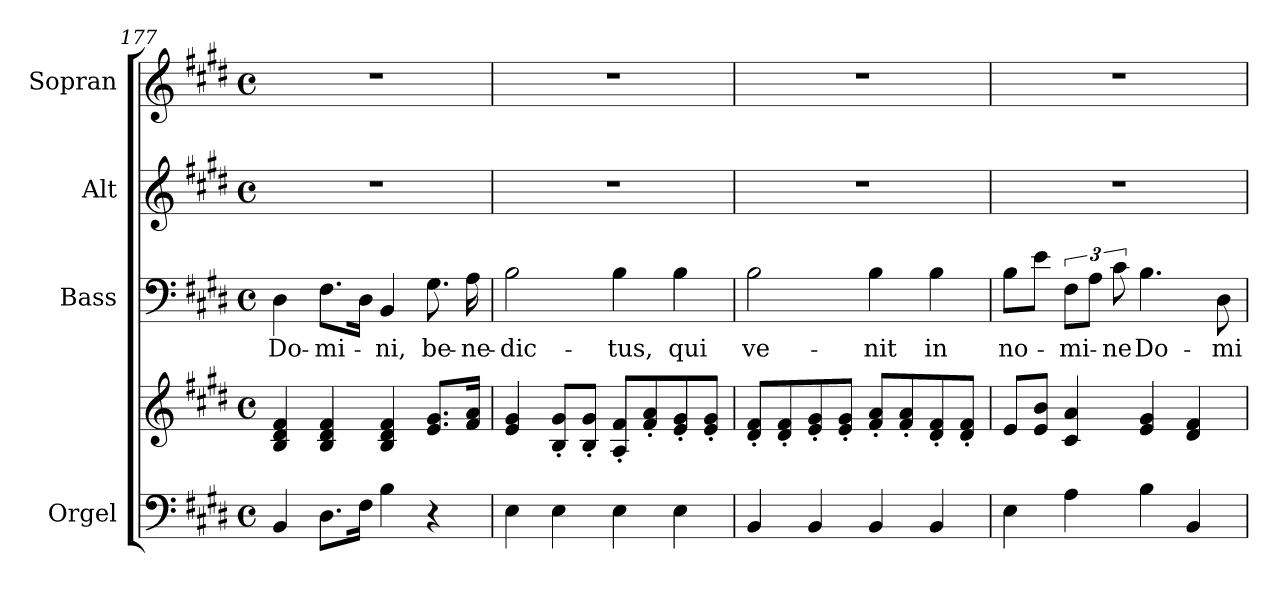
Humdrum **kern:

**kern	**kern	**kern	**text	**kern	**kern
*part4	*part4	*part3	*part3	*part2	*part1
*staff5	*staff4	*staff3	*staff3	*staff2	*staff1
*I"Orgel	*	*I"Bass	*	*I"Alt	*I"Sopran
*I'Org.	*	*I'B.	*	*I'A.	*I'S.
*clefF4	*clefG2	*clefF4	*	*clefG2	*clefG2
*k[f#c#g#d#]	*k[f#c#g#d#]	*k[f#c#g#d#]	*	*k[f#c#g#d#]	*k[f#c#g#d#]
*E:	*E:	*E:	*	*E:	*E:
*M4/4	*M4/4	*M4/4	*	*M4/4	*M4/4
*met(c)	*met(c)	*met(c)	*	*met(c)	*met(c)
=177	=177	=177	=177	=177	=177
!	!	!	!LO:LY:b	!	!
4BB/	4B/ 4d#/ 4f#/	4D#\	Do-	1r	1r
!	!	!	!LO:LY:b	!	!
8.D#\L	4B/ 4d#/ 4f#/	8.F#\L	-mi-	.	.
16F#\Jk	.	16D#\Jk	.	.	.
!	!	!	!LO:LY:b	!	!
4B\	4B/ 4d#/ 4f#/	4BB/	-ni,	.	.
!	!	!	!LO:LY:b	!	!
4r	8.e/ 8.g#/L	8.G#\	be-	.	.
!	!	!	!LO:LY:b	!	!
.	16f#/ 16a/Jk	16A\	-ne-	.	.
=178	=178	=178	=178	=178	=178
!	!	!	!LO:LY:b	!	!
4E\	4e/ 4g#/	2B\	-dic-	1r	1r
4E\	8B/'< 8g#/'<L	.	.	.	.
.	8B/'< 8g#/'<J	.	.	.	.
!	!	!	!LO:LY:b	!	!
4E\	8A/'< 8f#/'<L	4B\	-tus,	.	.
.	8f#/'< 8a/'<	.	.	.	.
!	!	!	!LO:LY:b	!	!
4E\	8e/'< 8g#/'<	4B\	qui	.	.
.	8e/'< 8g#/'<J	.	.	.	.
=179	=179	=179	=179	=179	=179
!	!	!	!LO:LY:b	!	!
4BB/	8d#/'< 8f#/'<L	2B\	ve-	1r	1r
.	8d#/'< 8f#/'<	.	.	.	.
4BB/	8e/'< 8g#/'<	.	.	.	.
.	8e/'< 8g#/'<J	.	.	.	.
!	!	!	!LO:LY:b	!	!
4BB/	8f#/'< 8a/'<L	4B\	-nit	.	.
.	8f#/'< 8a/'<	.	.	.	.
!	!	!	!LO:LY:b	!	!
4BB/	8d#/'< 8f#/'<	4B\	in	.	.
.	8d#/'< 8f#/'<J	.	.	.	.
!!LO:LB:g=z
=180	=180	=180	=180	=180	=180
!	!	!	!LO:LY:b	!	!
4E\	8e/L	8B\L	no-	1r	1r
.	8e/ 8b/J	8e\J	.	.	.
!	!	!	!LO:LY:b	!	!
4A\	4c#/ 4a/	12F#\L	-mi-	.	.
.	.	12A\J	.	.	.
!	!	!	!LO:LY:b	!	!
.	.	12c#\	-ne	.	.
!	!	!	!LO:LY:b	!	!
4B\	4e/ 4g#/	4.B\	Do-	.	.
4BB/	4d#/ 4f#/	.	.	.	.
!	!	!	!LO:LY:b	!	!
.	.	8D#\	-mi-	.	.
=	=	=	=	=	=
*-	*-	*-	*-	*-	*-
